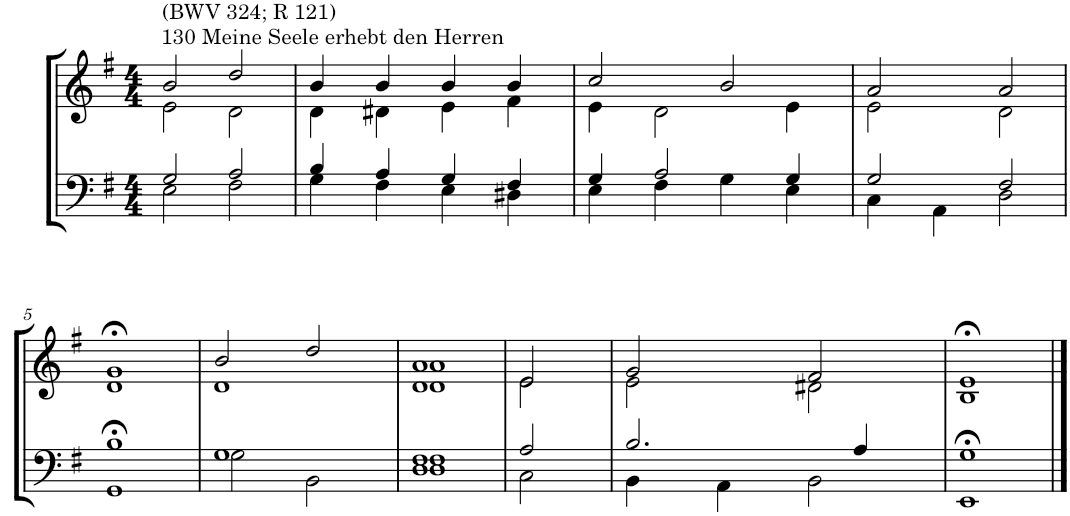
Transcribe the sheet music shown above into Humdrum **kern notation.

**kern	**kern
*part2	*part1
*staff2	*staff1
*I"Tenor/Baß	*I"Sopran/Alt
*clefF4	*clefG2
*k[f#]	*k[f#]
*M4/4	*M4/4
=1	=1
*^	*^
!	!	!LO:TX:a:t=130 Meine Seele erhebt den Herren	!
!	!	!LO:TX:a:t=(BWV 324; R 121)	!
2G/	2E\	2b/	2e\
2A/	2F#\	2dd/	2d\
=2	=2	=2	=2
4B/	4G\	4b/	4d\
4A/	4F#\	4b/	4d#X\
4G/	4E\	4b/	4e\
4F#/	4D#X\	4b/	4f#\
=3	=3	=3	=3
4G/	4E\	2cc/	4e\
2A/	4F#\	.	2d\
.	4G\	2b/	.
4G/	4E\	.	4e\
=4	=4	=4	=4
2G/	4C\	2a/	2e\
.	4AA\	.	.
2F#/	2D\	2a/	2d\
!!LO:LB:g=z	!!
=5	=5	=5	=5
1B	1GG>	1g>	1d
=6	=6	=6	=6
1G	2G\	2b/	1d
.	2BB\	2dd/	.
=7	=7	=7	=7
1D 1F#	1D 1F#	1d 1a	1d 1a
=8	=8	=8	=8
2A/	2C\	2e/	2e\
=9	=9	=9	=9
2.B/	4BB\	2g/	2e\
.	4AA\	.	.
.	2BB\	2f#/	2d#X\
4A/	.	.	.
=10	=10	=10	=10
1G	1EE>	1e>	1B
*v	*v	*	*
*	*v	*v
==	==
*-	*-
